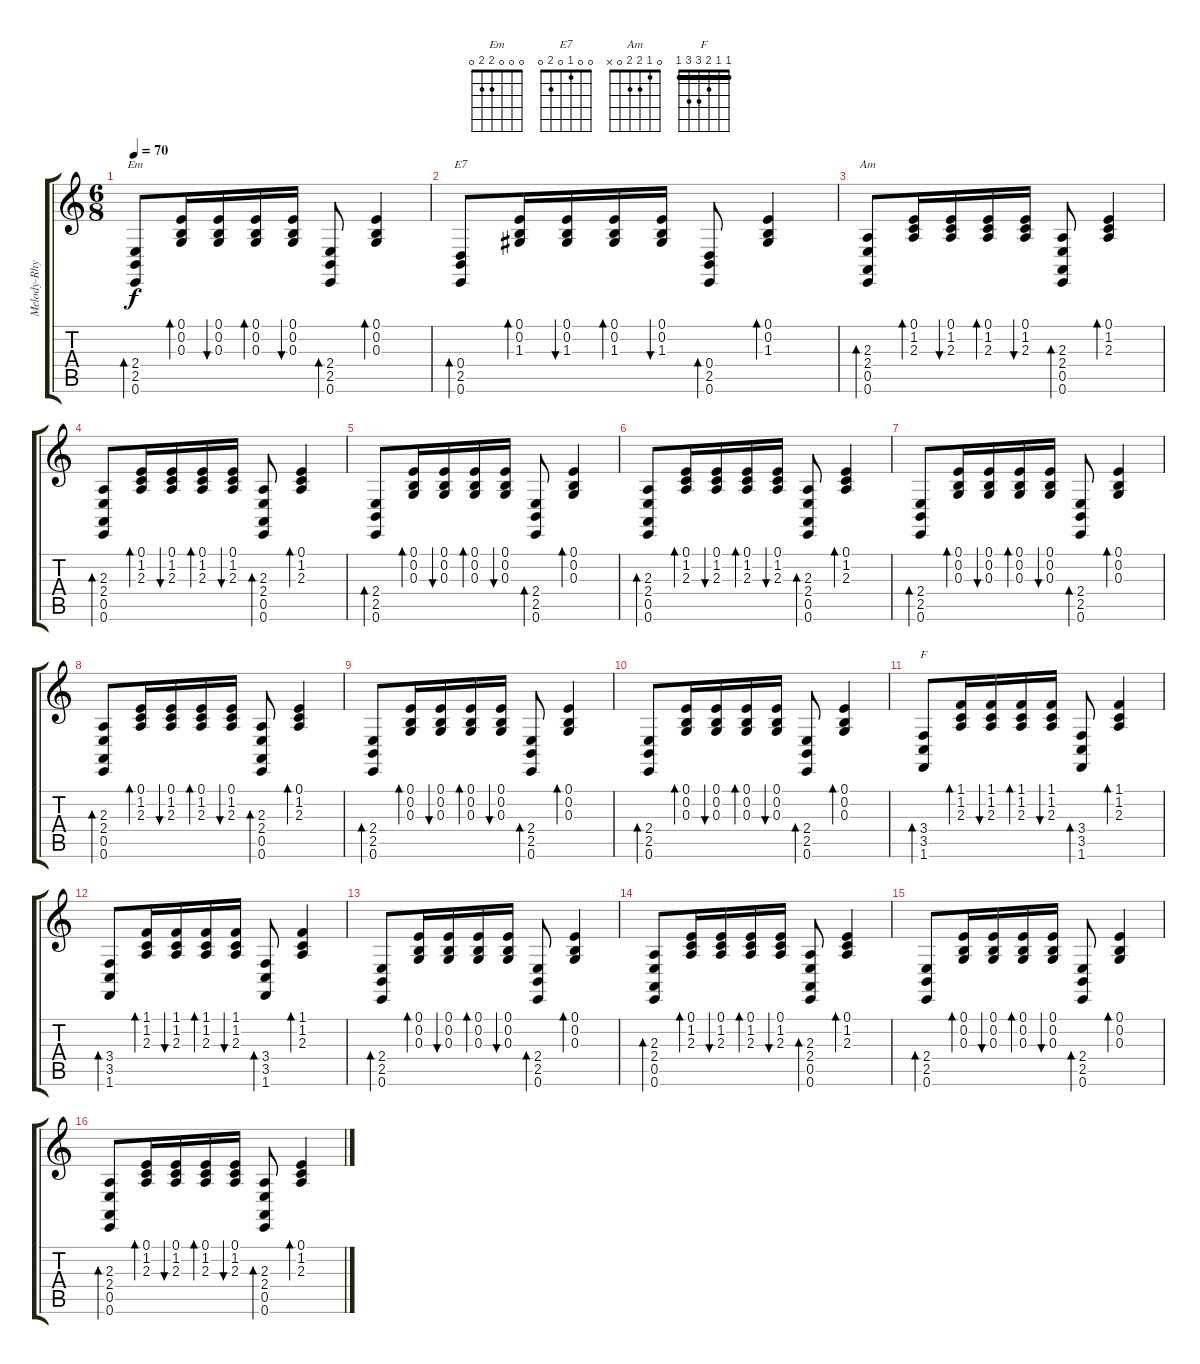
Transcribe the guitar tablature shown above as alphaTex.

\track ("Melody-Rhythm" "Melody-Rhy") {instrument acousticgrandpiano}
\staff {score tabs}
\tuning (E4 B3 G3 D3 A2 E2) {hide}
\chord ("Em" 0 0 0 2 2 0)
\chord ("E7" 0 0 1 0 2 0)
\chord ("Am" 0 1 2 2 0 x)
\chord ("F" 1 1 2 3 3 1) {barre 1}
\ts (6 8)
\tempo 70
\clef g2
\ks c
(2.4 2.5 0.6).8{bd 30 ch "Em" dy f} (0.1 0.2 0.3).16{bd 30} (0.1 0.2 0.3).16{bu 30} (0.1 0.2 0.3).16{bd 30} (0.1 0.2 0.3).16{bu 30} (2.4 2.5 0.6).8{bd 30} (0.1 0.2 0.3).4{bd 30} |
(0.4 2.5 0.6).8{bd 30 ch "E7"} (0.1 0.2 1.3).16{bd 30} (0.1 0.2 1.3).16{bu 30} (0.1 0.2 1.3).16{bd 30} (0.1 0.2 1.3).16{bu 30} (0.4 2.5 0.6).8{bd 30} (0.1 0.2 1.3).4{bd 30} |
(2.3 2.4 0.5 0.6).8{bd 30 ch "Am"} (0.1 1.2 2.3).16{bd 30} (0.1 1.2 2.3).16{bu 30} (0.1 1.2 2.3).16{bd 30} (0.1 1.2 2.3).16{bu 30} (2.3 2.4 0.5 0.6).8{bd 30} (0.1 1.2 2.3).4{bd 30} |
(2.3 2.4 0.5 0.6).8{bd 30} (0.1 1.2 2.3).16{bd 30} (0.1 1.2 2.3).16{bu 30} (0.1 1.2 2.3).16{bd 30} (0.1 1.2 2.3).16{bu 30} (2.3 2.4 0.5 0.6).8{bd 30} (0.1 1.2 2.3).4{bd 30} |
(2.4 2.5 0.6).8{bd 30} (0.1 0.2 0.3).16{bd 30} (0.1 0.2 0.3).16{bu 30} (0.1 0.2 0.3).16{bd 30} (0.1 0.2 0.3).16{bu 30} (2.4 2.5 0.6).8{bd 30} (0.1 0.2 0.3).4{bd 30} |
(2.3 2.4 0.5 0.6).8{bd 30} (0.1 1.2 2.3).16{bd 30} (0.1 1.2 2.3).16{bu 30} (0.1 1.2 2.3).16{bd 30} (0.1 1.2 2.3).16{bu 30} (2.3 2.4 0.5 0.6).8{bd 30} (0.1 1.2 2.3).4{bd 30} |
(2.4 2.5 0.6).8{bd 30} (0.1 0.2 0.3).16{bd 30} (0.1 0.2 0.3).16{bu 30} (0.1 0.2 0.3).16{bd 30} (0.1 0.2 0.3).16{bu 30} (2.4 2.5 0.6).8{bd 30} (0.1 0.2 0.3).4{bd 30} |
(2.3 2.4 0.5 0.6).8{bd 30} (0.1 1.2 2.3).16{bd 30} (0.1 1.2 2.3).16{bu 30} (0.1 1.2 2.3).16{bd 30} (0.1 1.2 2.3).16{bu 30} (2.3 2.4 0.5 0.6).8{bd 30} (0.1 1.2 2.3).4{bd 30} |
(2.4 2.5 0.6).8{bd 30} (0.1 0.2 0.3).16{bd 30} (0.1 0.2 0.3).16{bu 30} (0.1 0.2 0.3).16{bd 30} (0.1 0.2 0.3).16{bu 30} (2.4 2.5 0.6).8{bd 30} (0.1 0.2 0.3).4{bd 30} |
(2.4 2.5 0.6).8{bd 30} (0.1 0.2 0.3).16{bd 30} (0.1 0.2 0.3).16{bu 30} (0.1 0.2 0.3).16{bd 30} (0.1 0.2 0.3).16{bu 30} (2.4 2.5 0.6).8{bd 30} (0.1 0.2 0.3).4{bd 30} |
(3.4 3.5 1.6).8{bd 30 ch "F"} (1.1 1.2 2.3).16{bd 30} (1.1 1.2 2.3).16{bu 30} (1.1 1.2 2.3).16{bd 30} (1.1 1.2 2.3).16{bu 30} (3.4 3.5 1.6).8{bd 30} (1.1 1.2 2.3).4{bd 30} |
(3.4 3.5 1.6).8{bd 30} (1.1 1.2 2.3).16{bd 30} (1.1 1.2 2.3).16{bu 30} (1.1 1.2 2.3).16{bd 30} (1.1 1.2 2.3).16{bu 30} (3.4 3.5 1.6).8{bd 30} (1.1 1.2 2.3).4{bd 30} |
(2.4 2.5 0.6).8{bd 30} (0.1 0.2 0.3).16{bd 30} (0.1 0.2 0.3).16{bu 30} (0.1 0.2 0.3).16{bd 30} (0.1 0.2 0.3).16{bu 30} (2.4 2.5 0.6).8{bd 30} (0.1 0.2 0.3).4{bd 30} |
(2.3 2.4 0.5 0.6).8{bd 30} (0.1 1.2 2.3).16{bd 30} (0.1 1.2 2.3).16{bu 30} (0.1 1.2 2.3).16{bd 30} (0.1 1.2 2.3).16{bu 30} (2.3 2.4 0.5 0.6).8{bd 30} (0.1 1.2 2.3).4{bd 30} |
(2.4 2.5 0.6).8{bd 30} (0.1 0.2 0.3).16{bd 30} (0.1 0.2 0.3).16{bu 30} (0.1 0.2 0.3).16{bd 30} (0.1 0.2 0.3).16{bu 30} (2.4 2.5 0.6).8{bd 30} (0.1 0.2 0.3).4{bd 30} |
(2.3 2.4 0.5 0.6).8{bd 30} (0.1 1.2 2.3).16{bd 30} (0.1 1.2 2.3).16{bu 30} (0.1 1.2 2.3).16{bd 30} (0.1 1.2 2.3).16{bu 30} (2.3 2.4 0.5 0.6).8{bd 30} (0.1 1.2 2.3).4{bd 30}
